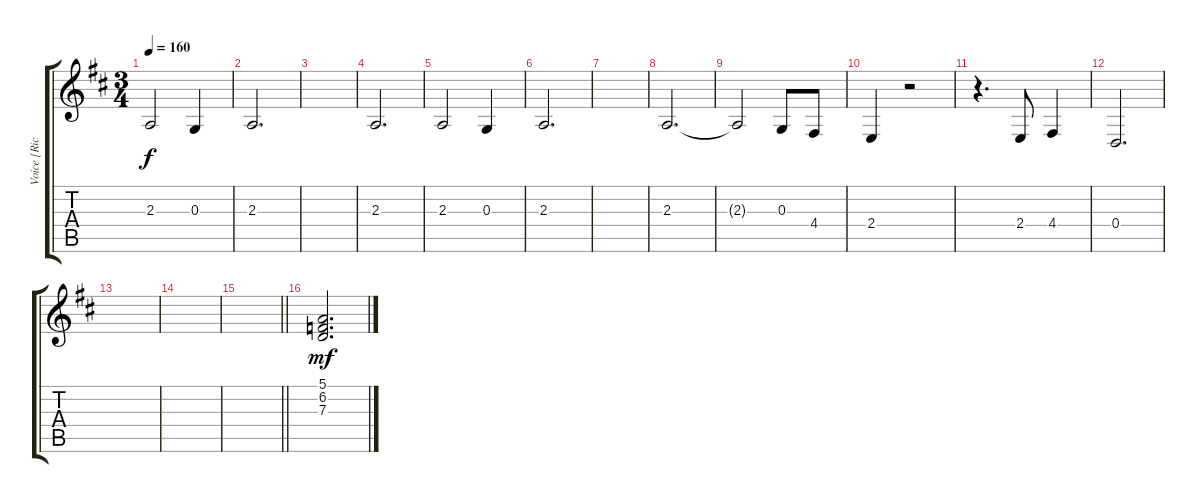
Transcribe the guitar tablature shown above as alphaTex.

\track ("Voice [Richard Wright]" "Voice [Ric") {instrument flute}
\staff {score tabs}
\tuning (E4 B3 G3 D3 A2 E2) {hide}
\ts (3 4)
\tempo 160
\clef g2
\ks d
2.3.2{dy f} 0.3.4 |
2.3.2{d} |
|
2.3.2{d} |
2.3.2 0.3.4 |
2.3.2{d} |
|
2.3.2{d} |
2.3{t}.2 0.3.8 4.4.8 |
2.4.4 r.2 |
r.4{d} 2.4.8 4.4.4 |
0.4.2{d} |
|
|
\barLineRight lightlight
|
(5.1 6.2 7.3).2{d dy mf}
